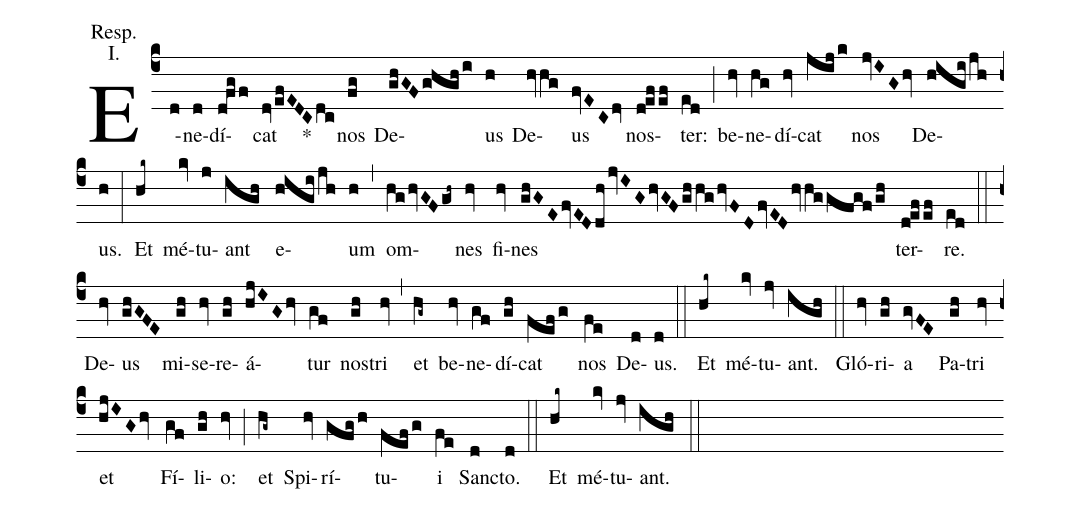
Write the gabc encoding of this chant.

annotation: Resp.;
annotation: I.;
%%
(c4)
E(d)ne(d)dí(dfgf)cat(dvefEDCdc) *() nos(fg) De(ghGFghghi)us(h) De(hvhg)us(fvECdv) nos(defef)ter:(ed) (;)
be(hv)ne(hg)dí(hv)cat(jijk) nos(jvIGhv) De(higijh)us.(h) (:)
Et(hk~) mé(kv)tu(j)ant(igh) e(higijh)um(h) (,)
om(hghvGFgh~)nes(hv) fi(hv)nes(ghGEfvEDdhjvIGhvGFghhghvFDfvEDhvhggfgfgh) ter(defef)re.(ed) (::)

De(hv)us(ghGFE) mi(gh)se(hv)re(gh)á(hjIGhv)tur(gf) nos(gh)tri(hv) (,)
et(hg~) be(hv)ne(gf)dí(gh)cat(fefg) nos(fe) De(d)us.(d) (::)

Et(hk~) mé(kv)tu(jv)ant.(igh) (::)

Gló(hv)ri(gh)a(gvFE) Pa(gh)tri(hv) et(hjIGhv) Fí(gf)li(gh)o:(hv) (;)
et(hg~) Spi(hv)rí(gfgh)tu(fefg)i(fe) Sanc(d)to.(d) (::)

Et(hk~) mé(kv)tu(jv)ant.(igh) (::)
